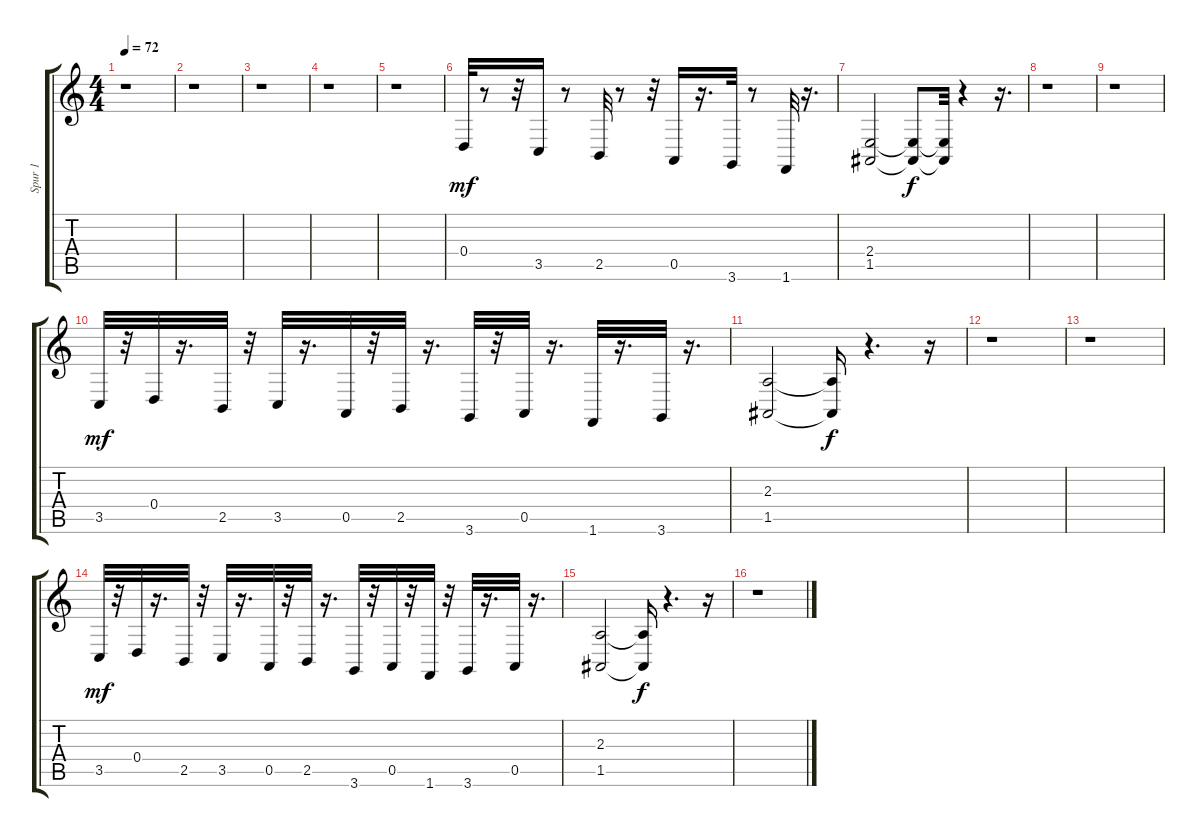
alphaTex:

\track ("Spur 1" "Spur 1") {instrument celesta}
\staff {score tabs}
\tuning (E4 B3 G3 D3 A2 E2) {hide}
\ts (4 4)
\tempo 72
\clef g2
\ks c
r.1{dy f} |
r.1 |
r.1 |
r.1 |
r.1 |
0.4.32{dy mf} r.8 r.32 3.5.16 r.8 2.5.32 r.8 r.32 0.5.16 r.16{d} 3.6.32 r.8 1.6.32 r.16{d} |
(2.4 1.5).2 (2.4{t} 1.5{t}).8{dy f} (2.4{t} 1.5{t}).32 r.4 r.16{d} |
r.1 |
r.1 |
3.5.32{dy mf} r.32 0.4.32 r.16{d} 2.5.32 r.32 3.5.32 r.16{d} 0.5.32 r.32 2.5.32 r.16{d} 3.6.32 r.32 0.5.32 r.16{d} 1.6.32 r.16{d} 3.6.32 r.16{d} |
(2.3 1.5).2 (2.3{t} 1.5{t}).16{dy f} r.4{d} r.16 |
r.1 |
r.1 |
3.5.32{dy mf} r.32 0.4.32 r.16{d} 2.5.32 r.32 3.5.32 r.16{d} 0.5.32 r.32 2.5.32 r.16{d} 3.6.32 r.32 0.5.32 r.32 1.6.32 r.32 3.6.32 r.16{d} 0.5.32 r.16{d} |
(2.3 1.5).2 (2.3{t} 1.5{t}).16{dy f} r.4{d} r.16 |
r.1
